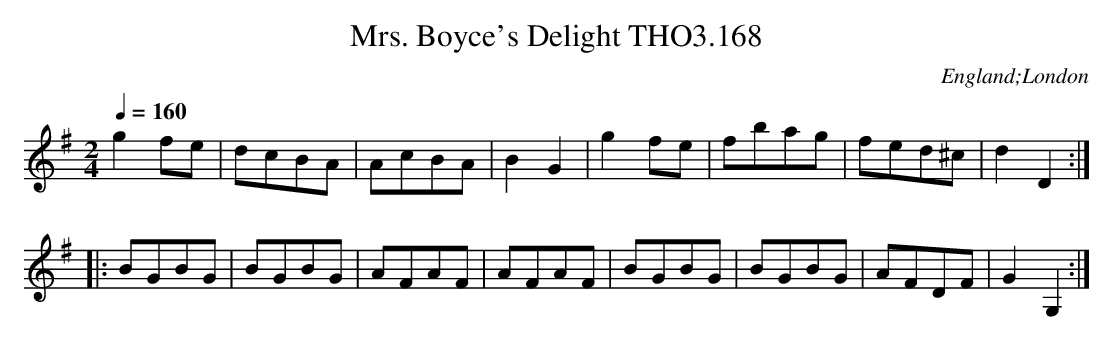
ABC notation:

X:1
T:Mrs. Boyce's Delight THO3.168
O:England;London
M:2/4
L:1/8
Q:1/4=160
K:G
g2 fe|dcBA|AcBA|B2G2|g2 fe|fbag|fed^c|d2D2:|
|:BGBG|BGBG|AFAF|AFAF|BGBG|BGBG|AFDF|G2G,2:|
